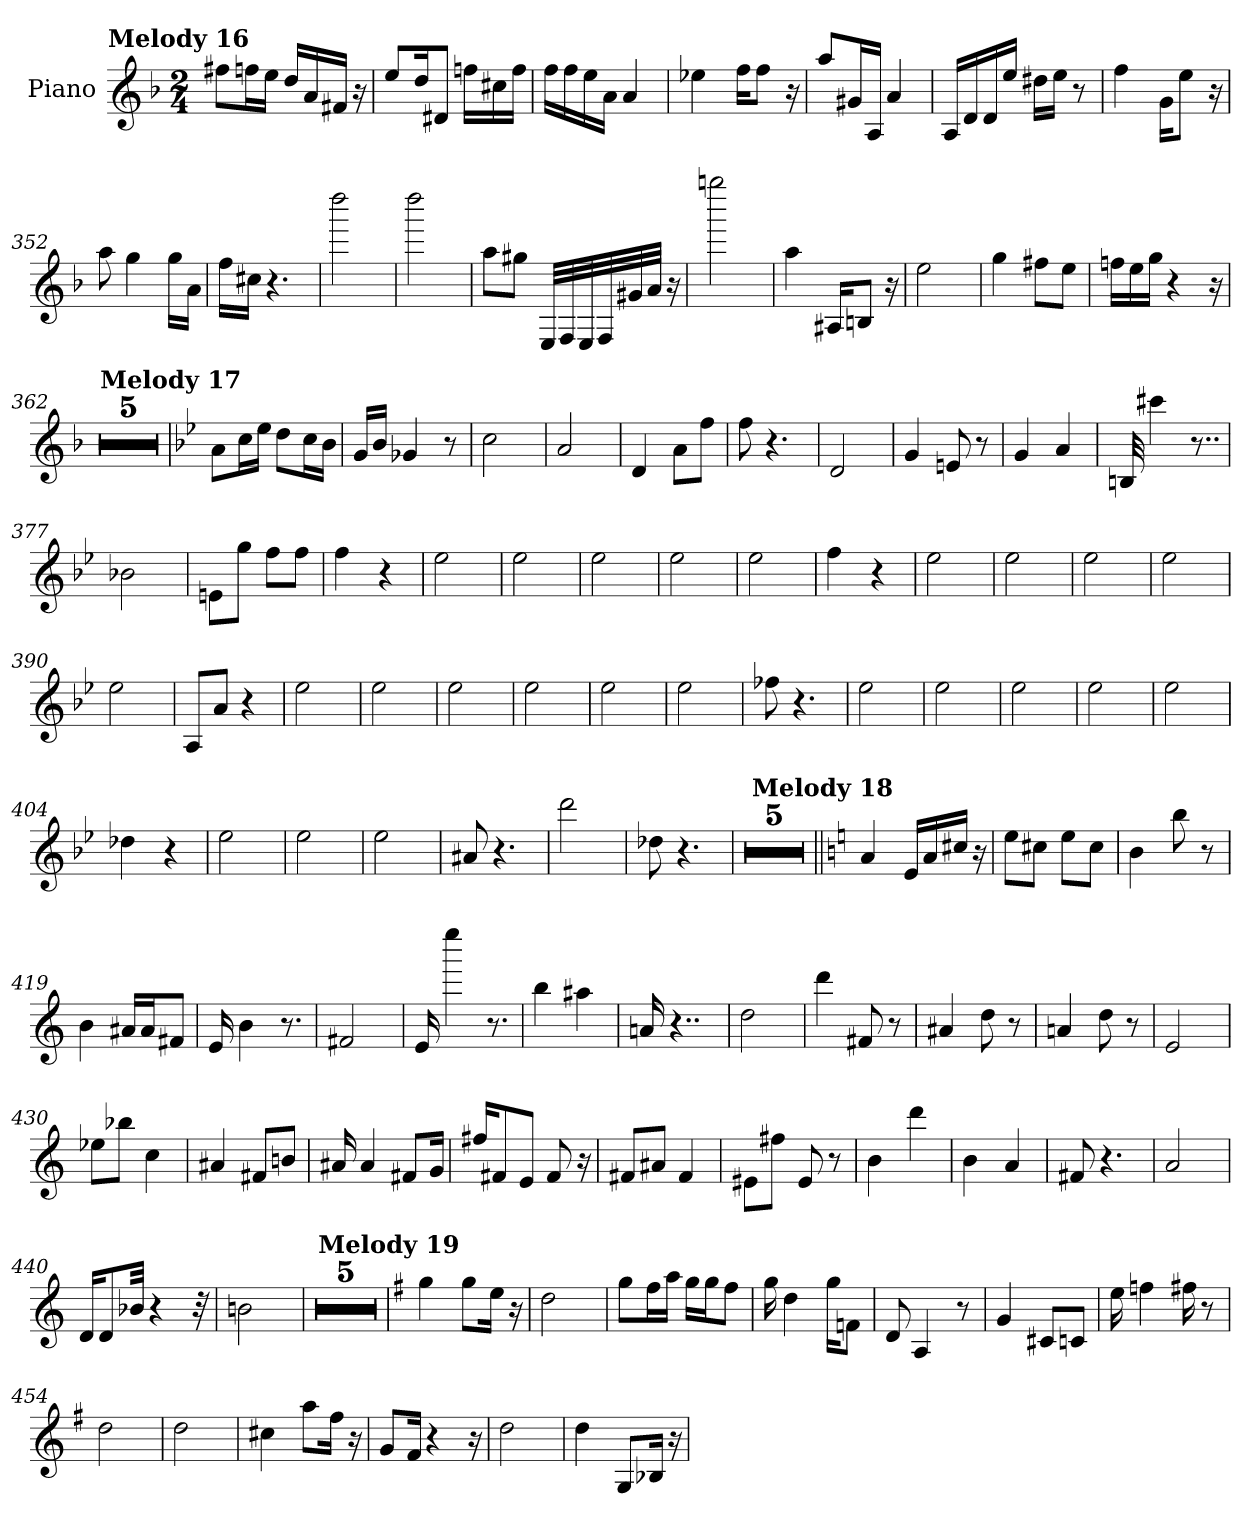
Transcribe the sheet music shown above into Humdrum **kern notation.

**kern
*part1
*staff1
*I"Piano
*I'Pno
*clefG2
*k[b-]
*F:
*M2/4
!!LO:REH:place=s1:b:enc=none:fs=14:t=Melody 16
=345
8ff#X\L
16ffn\L
16ee\JJ
16dd/LL
16a/
16f#X/JJ
16r
=346
8ee/L
16dd/K
8d#X/J
16ffn\LL
16cc#X\
16ff\JJ
=347
16ff\LL
16ff\
16ee\
16a\JJ
4a/
!!LO:LB:g=z
=348
4ee-X\
16ff\KL
8ff\J
16r
=349
8aa/L
16g#X/L
16A/JJ
4a/
=350
16A/LL
16d/
16d/
16ee/JJ
16dd#X\LL
16ee\JJ
8r
=351
4ff\
16g\KL
8ee\J
16r
=352
8aa\
4gg\
16gg\LL
16a\JJ
=353
16ff\LL
16cc#X\JJ
4.r
=354
2dddd\
=355
2dddd\
!!LO:LB:g=z
=356
8aa\L
8gg#X\J
32E/LLL
32F/
32E/
32F/
32g#X/
32a/JJJ
16r
=357
2ggggn\
=358
4aa\
16A#X/KL
8Bn/J
16r
=359
2ee\
=360
4gg\
8ff#X\L
8ee\J
=361
16ffn\LL
16ee\
16gg\JJ
4r
16r
=362
2r
=363
2r
!!LO:LB:g=z
=364
2r
=365
2r
=366
2r
!!LO:REH:place=s1:b:enc=none:fs=14:t=Melody 17
=367
*k[b-e-]
*B-:
8a\L
16cc\L
16ee-\JJ
8dd\L
16cc\L
16b-\JJ
=368
16g/LL
16b-/JJ
4g-X/
8r
=369
2cc\
=370
2a/
=371
4d/
8a\L
8ff\J
=372
8ff\
4.r
!!LO:LB:g=z
=373
2d/
=374
4g/
8en/
8r
=375
4g/
4a/
=376
32Bn/
4ccc#X\
8..r
=377
2b-X\
=378
8en\L
8gg\J
8ff\L
8ff\J
=379
4ff\
4r
=380
2ee-\
=381
2ee-\
=382
2ee-\
!!LO:LB:g=z
=383
2ee-\
=384
2ee-\
=385
4ff\
4r
=386
2ee-\
=387
2ee-\
=388
2ee-\
=389
2ee-\
=390
2ee-\
=391
8A/L
8a/J
4r
=392
2ee-\
=393
2ee-\
!!LO:LB:g=z
=394
2ee-\
=395
2ee-\
=396
2ee-\
=397
2ee-\
=398
8ff-X\
4.r
=399
2ee-\
=400
2ee-\
=401
2ee-\
=402
2ee-\
=403
2ee-\
=404
4dd-X\
4r
!!LO:LB:g=z
=405
2ee-\
=406
2ee-\
=407
2ee-\
=408
8a#X/
4.r
=409
2ddd\
=410
8dd-X\
4.r
=411
2r
=412
2r
=413
2r
=414
2r
=415
2r
!!LO:LB:g=z
!!LO:REH:place=s1:b:enc=none:fs=14:t=Melody 18
=416||
*k[]
*C:
4a/
16e/LL
16a/
16cc#X/JJ
16r
=417
8ee\L
8cc#X\J
8ee\L
8cc#\J
=418
4b\
8bb\
8r
=419
4b\
16a#X/LL
16a#/J
8f#X/J
=420
16e/
4b\
8.r
=421
2f#X/
=422
16e/
4eeee\
8.r
=423
4bb\
4aa#X\
!!LO:LB:g=z
=424
16an/
4..r
=425
2dd\
=426
4ddd\
8f#X/
8r
=427
4a#X/
8dd\
8r
=428
4an/
8dd\
8r
=429
2e/
=430
8ee-X\L
8bb-X\J
4cc\
=431
4a#X/
8f#X/L
8bn/J
=432
16a#X/
4a#/
8f#X/L
16g/Jk
!!LO:PB:g=z
=433
16ff#X/KL
8f#X/
8e/J
8f#/
16r
=434
8f#X/L
8a#X/J
4f#/
=435
8e#X\L
8ff#X\J
8e#/
8r
=436
4b\
4ddd\
=437
4b\
4a/
=438
8f#X/
4.r
=439
2a/
=440
16d/KL
8d/
32b-X/Jkk
4r
32r
!!LO:LB:g=z
=441
2bn\
=442
2r
=443
2r
=444
2r
=445
2r
=446
2r
!!LO:REH:place=s1:b:enc=none:fs=14:t=Melody 19
=447
*k[f#]
*G:
4gg\
8gg\L
16ee\Jk
16r
=448
2dd\
=449
8gg\L
16ff#\L
16aa\JJ
16gg\LL
16gg\J
8ff#\J
=450
16gg\
4dd\
16gg\KL
8fn\J
!!LO:LB:g=z
=451
8d/
4A/
8r
=452
4g/
8c#X/L
8cn/J
=453
16ee\
4ffn\
16ff#X\
8r
=454
2dd\
=455
2dd\
=456
4cc#X\
8aa\L
16ff#\Jk
16r
=457
8g/L
16f#/Jk
4r
16r
=458
2dd\
!!LO:LB:g=z
=459
4dd\
8G/L
16B-X/Jk
16r
=
*-
